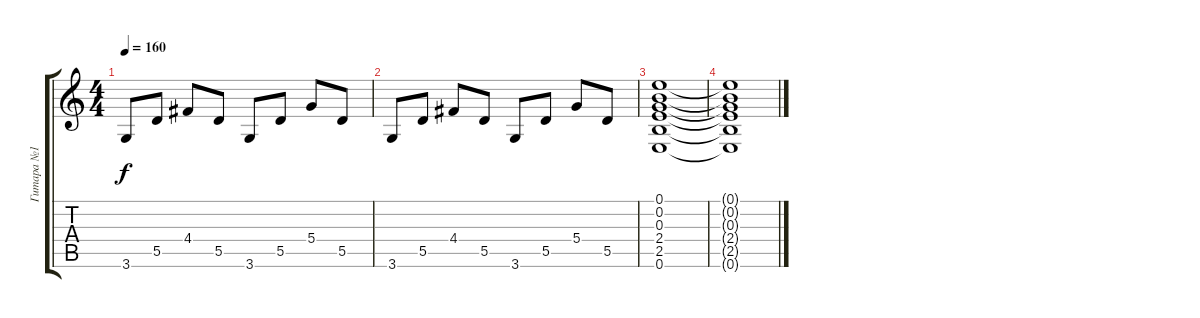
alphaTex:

\track ("Гитара №1" "Гитара №1") {instrument acousticguitarsteel}
\staff {score tabs}
\tuning (E4 B3 G3 D3 A2 E2) {hide}
\ts (4 4)
\tempo 160
\clef g2
\ks c
3.6.8{dy f} 5.5.8 4.4.8 5.5.8 3.6.8 5.5.8 5.4.8 5.5.8 |
3.6.8 5.5.8 4.4.8 5.5.8 3.6.8 5.5.8 5.4.8 5.5.8 |
(0.1 0.2 0.3 2.4 2.5 0.6).1 |
(0.1{t} 0.2{t} 0.3{t} 2.4{t} 2.5{t} 0.6{t}).1
